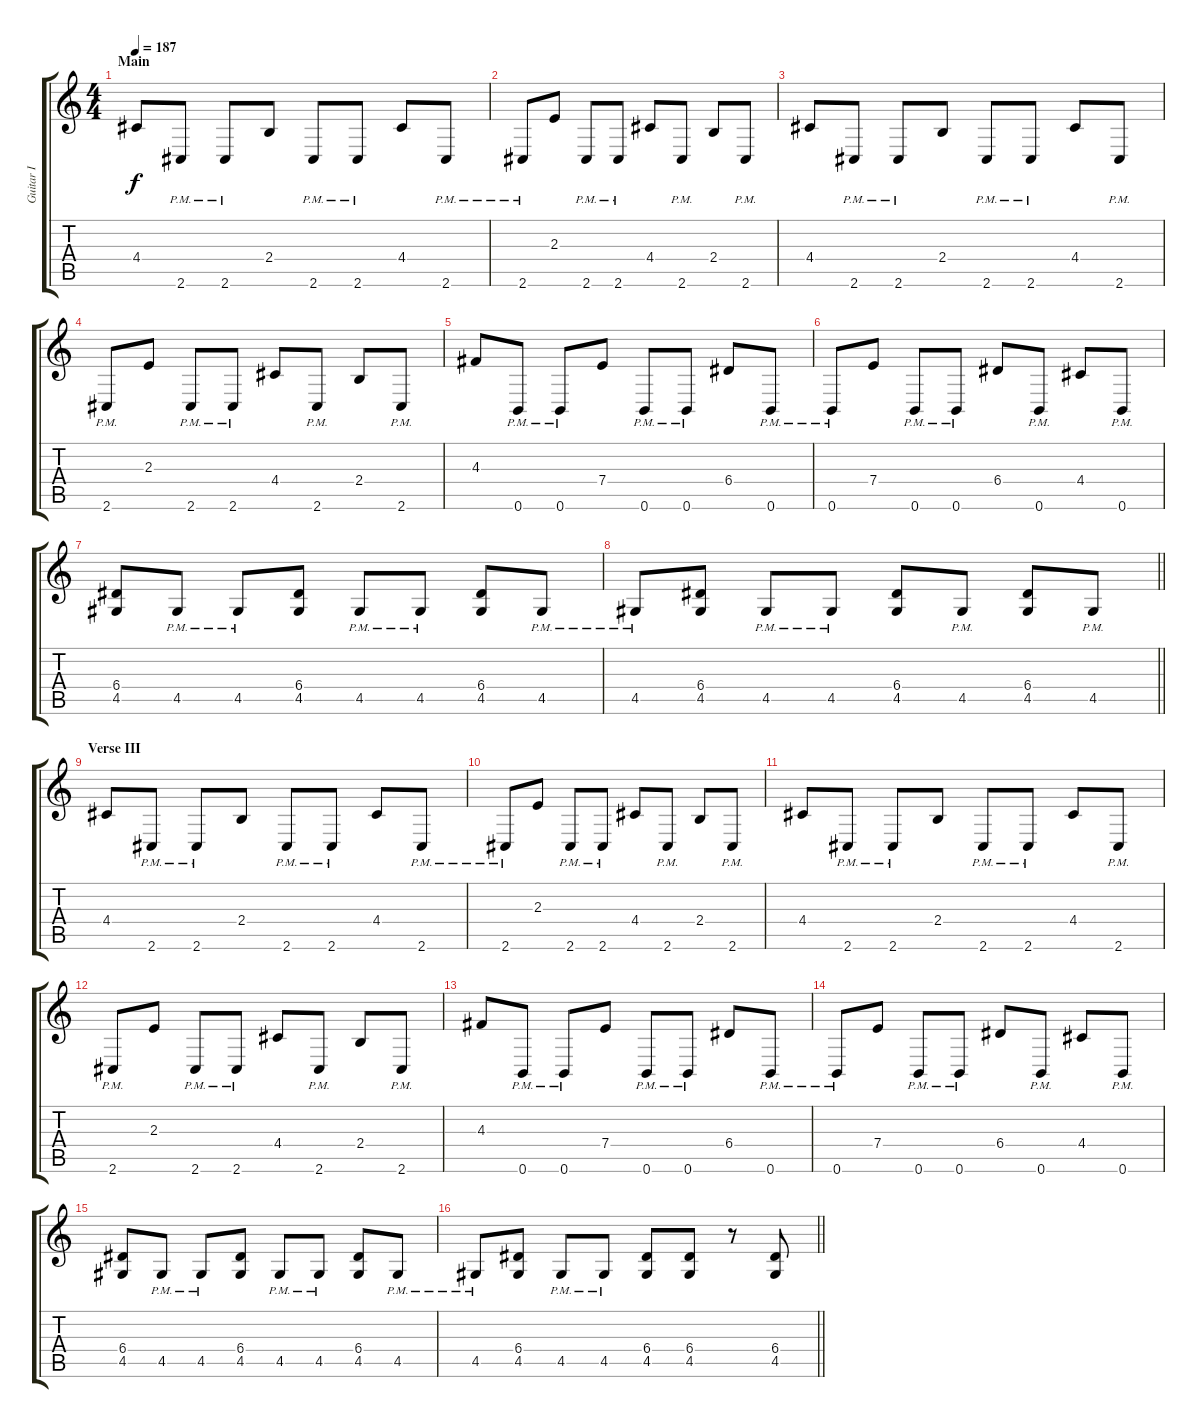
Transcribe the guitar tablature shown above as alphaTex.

\track ("Guitar I" "Guitar I") {instrument distortionguitar}
\staff {score tabs}
\tuning (B3 Gb3 D3 A2 E2 B1) {hide}
\ts (4 4)
\section ("" "Main")
\tempo 187
\clef g2
\ks c
4.4.8{dy f volume 13} 2.6{pm}.8 2.6{pm}.8 2.4.8 2.6{pm}.8 2.6{pm}.8 4.4.8 2.6{pm}.8 |
2.6{pm}.8 2.3.8 2.6{pm}.8 2.6{pm}.8 4.4.8 2.6{pm}.8 2.4.8 2.6{pm}.8 |
4.4.8 2.6{pm}.8 2.6{pm}.8 2.4.8 2.6{pm}.8 2.6{pm}.8 4.4.8 2.6{pm}.8 |
2.6{pm}.8 2.3.8 2.6{pm}.8 2.6{pm}.8 4.4.8 2.6{pm}.8 2.4.8 2.6{pm}.8 |
4.3.8 0.6{pm}.8 0.6{pm}.8 7.4.8 0.6{pm}.8 0.6{pm}.8 6.4.8 0.6{pm}.8 |
0.6{pm}.8 7.4.8 0.6{pm}.8 0.6{pm}.8 6.4.8 0.6{pm}.8 4.4.8 0.6{pm}.8 |
(6.4 4.5).8 4.5{pm}.8 4.5{pm}.8 (6.4 4.5).8 4.5{pm}.8 4.5{pm}.8 (6.4 4.5).8 4.5{pm}.8 |
\barLineRight lightlight
4.5{pm}.8 (6.4 4.5).8 4.5{pm}.8 4.5{pm}.8 (6.4 4.5).8 4.5{pm}.8 (6.4 4.5).8 4.5{pm}.8 |
\section ("" "Verse III")
4.4.8 2.6{pm}.8 2.6{pm}.8 2.4.8 2.6{pm}.8 2.6{pm}.8 4.4.8 2.6{pm}.8 |
2.6{pm}.8 2.3.8 2.6{pm}.8 2.6{pm}.8 4.4.8 2.6{pm}.8 2.4.8 2.6{pm}.8 |
4.4.8 2.6{pm}.8 2.6{pm}.8 2.4.8 2.6{pm}.8 2.6{pm}.8 4.4.8 2.6{pm}.8 |
2.6{pm}.8 2.3.8 2.6{pm}.8 2.6{pm}.8 4.4.8 2.6{pm}.8 2.4.8 2.6{pm}.8 |
4.3.8 0.6{pm}.8 0.6{pm}.8 7.4.8 0.6{pm}.8 0.6{pm}.8 6.4.8 0.6{pm}.8 |
0.6{pm}.8 7.4.8 0.6{pm}.8 0.6{pm}.8 6.4.8 0.6{pm}.8 4.4.8 0.6{pm}.8 |
(6.4 4.5).8 4.5{pm}.8 4.5{pm}.8 (6.4 4.5).8 4.5{pm}.8 4.5{pm}.8 (6.4 4.5).8 4.5{pm}.8 |
\barLineRight lightlight
4.5{pm}.8 (6.4 4.5).8 4.5{pm}.8 4.5{pm}.8 (6.4 4.5).8 (6.4 4.5).8 r.8 (6.4 4.5).8
